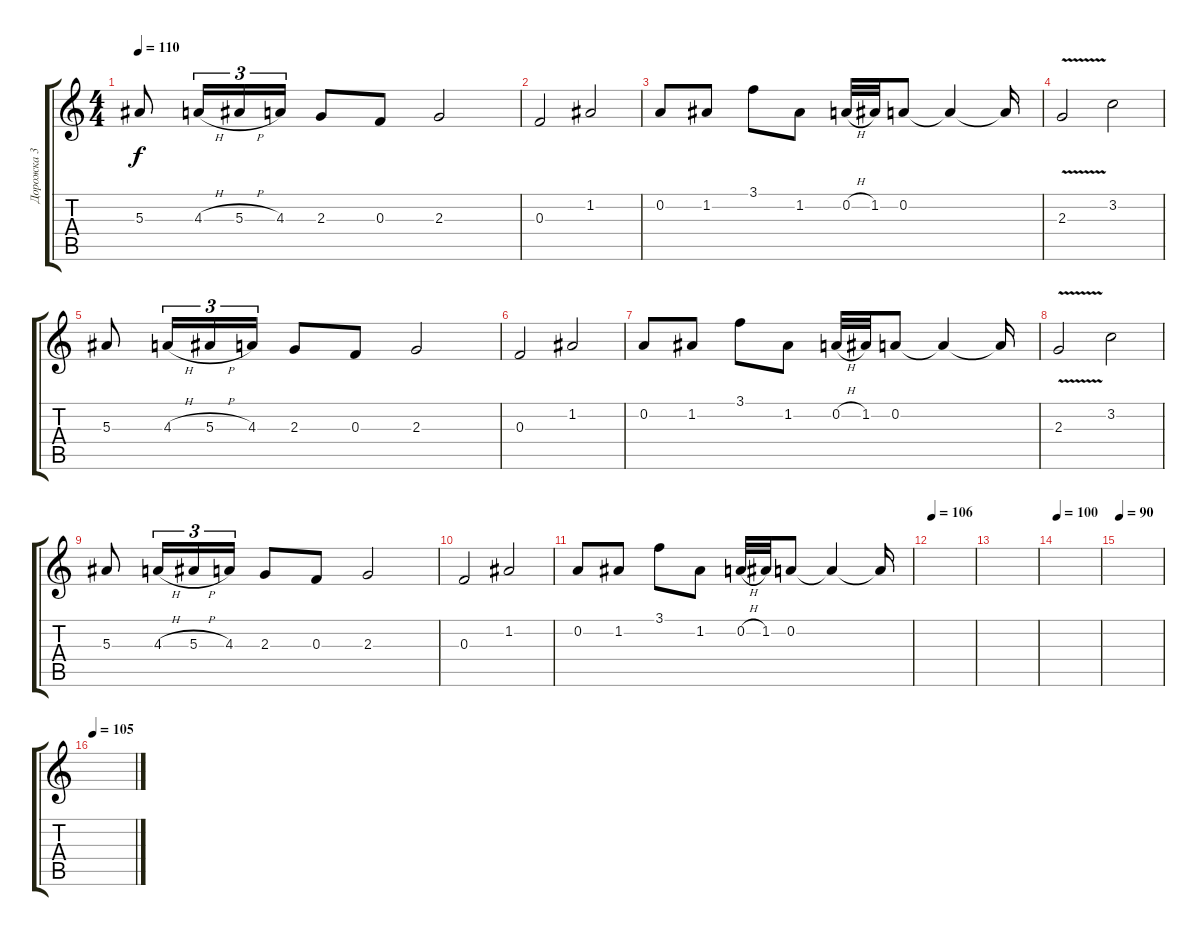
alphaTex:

\track ("Дорожка 3" "Дорожка 3") {instrument acousticguitarsteel}
\staff {score tabs}
\tuning (D4 A3 F3 C3 G2 D2) {hide}
\ts (4 4)
\tempo 110
\clef g2
\ks c
5.3.8{dy f} 4.3{h}.16{tu (3 2)} 5.3{h}.16{tu (3 2)} 4.3.16{tu (3 2)} 2.3.8 0.3.8 2.3.2 |
0.3.2 1.2.2 |
0.2.8 1.2.8 3.1.8 1.2.8 0.2{h}.32 1.2.32 0.2.8 0.2{t}.4 0.2{t}.16 |
2.3{v}.2 3.2.2 |
5.3.8 4.3{h}.16{tu (3 2)} 5.3{h}.16{tu (3 2)} 4.3.16{tu (3 2)} 2.3.8 0.3.8 2.3.2 |
0.3.2 1.2.2 |
0.2.8 1.2.8 3.1.8 1.2.8 0.2{h}.32 1.2.32 0.2.8 0.2{t}.4 0.2{t}.16 |
2.3{v}.2 3.2.2 |
5.3.8 4.3{h}.16{tu (3 2)} 5.3{h}.16{tu (3 2)} 4.3.16{tu (3 2)} 2.3.8 0.3.8 2.3.2 |
0.3.2 1.2.2 |
0.2.8 1.2.8 3.1.8 1.2.8 0.2{h}.32 1.2.32 0.2.8 0.2{t}.4 0.2{t}.16 |
\tempo 106
|
|
\tempo 100
|
\tempo 90
|
\tempo 105
